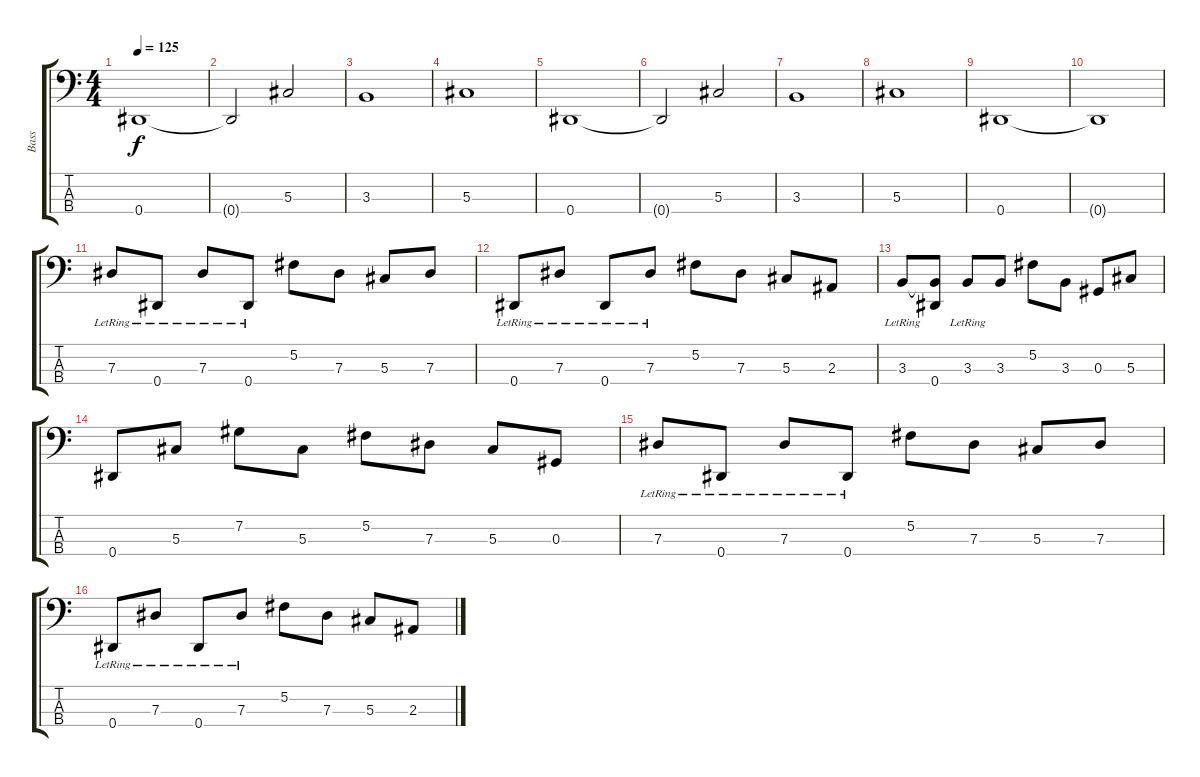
\track ("Bass" "Bass") {instrument electricbasspick}
\staff {score tabs}
\tuning (Gb2 Db2 Ab1 Eb1) {hide}
\ts (4 4)
\tempo 125
\clef f4
\ks c
0.4.1{dy f} |
0.4{t}.2 5.3.2 |
3.3.1 |
5.3.1 |
0.4.1 |
0.4{t}.2 5.3.2 |
3.3.1 |
5.3.1 |
0.4.1 |
0.4{t}.1 |
7.3{lr}.8 0.4{lr}.8 7.3{lr}.8 0.4{lr}.8 5.2.8 7.3.8 5.3.8 7.3.8 |
0.4{lr}.8 7.3{lr}.8 0.4{lr}.8 7.3{lr}.8 5.2.8 7.3.8 5.3.8 2.3.8 |
3.3{lr}.8 (3.3{t} 0.4).8 3.3{lr}.8 3.3.8 5.2.8 3.3.8 0.3.8 5.3.8 |
0.4.8 5.3.8 7.2.8 5.3.8 5.2.8 7.3.8 5.3.8 0.3.8 |
7.3{lr}.8 0.4{lr}.8 7.3{lr}.8 0.4{lr}.8 5.2.8 7.3.8 5.3.8 7.3.8 |
0.4{lr}.8 7.3{lr}.8 0.4{lr}.8 7.3{lr}.8 5.2.8 7.3.8 5.3.8 2.3.8
